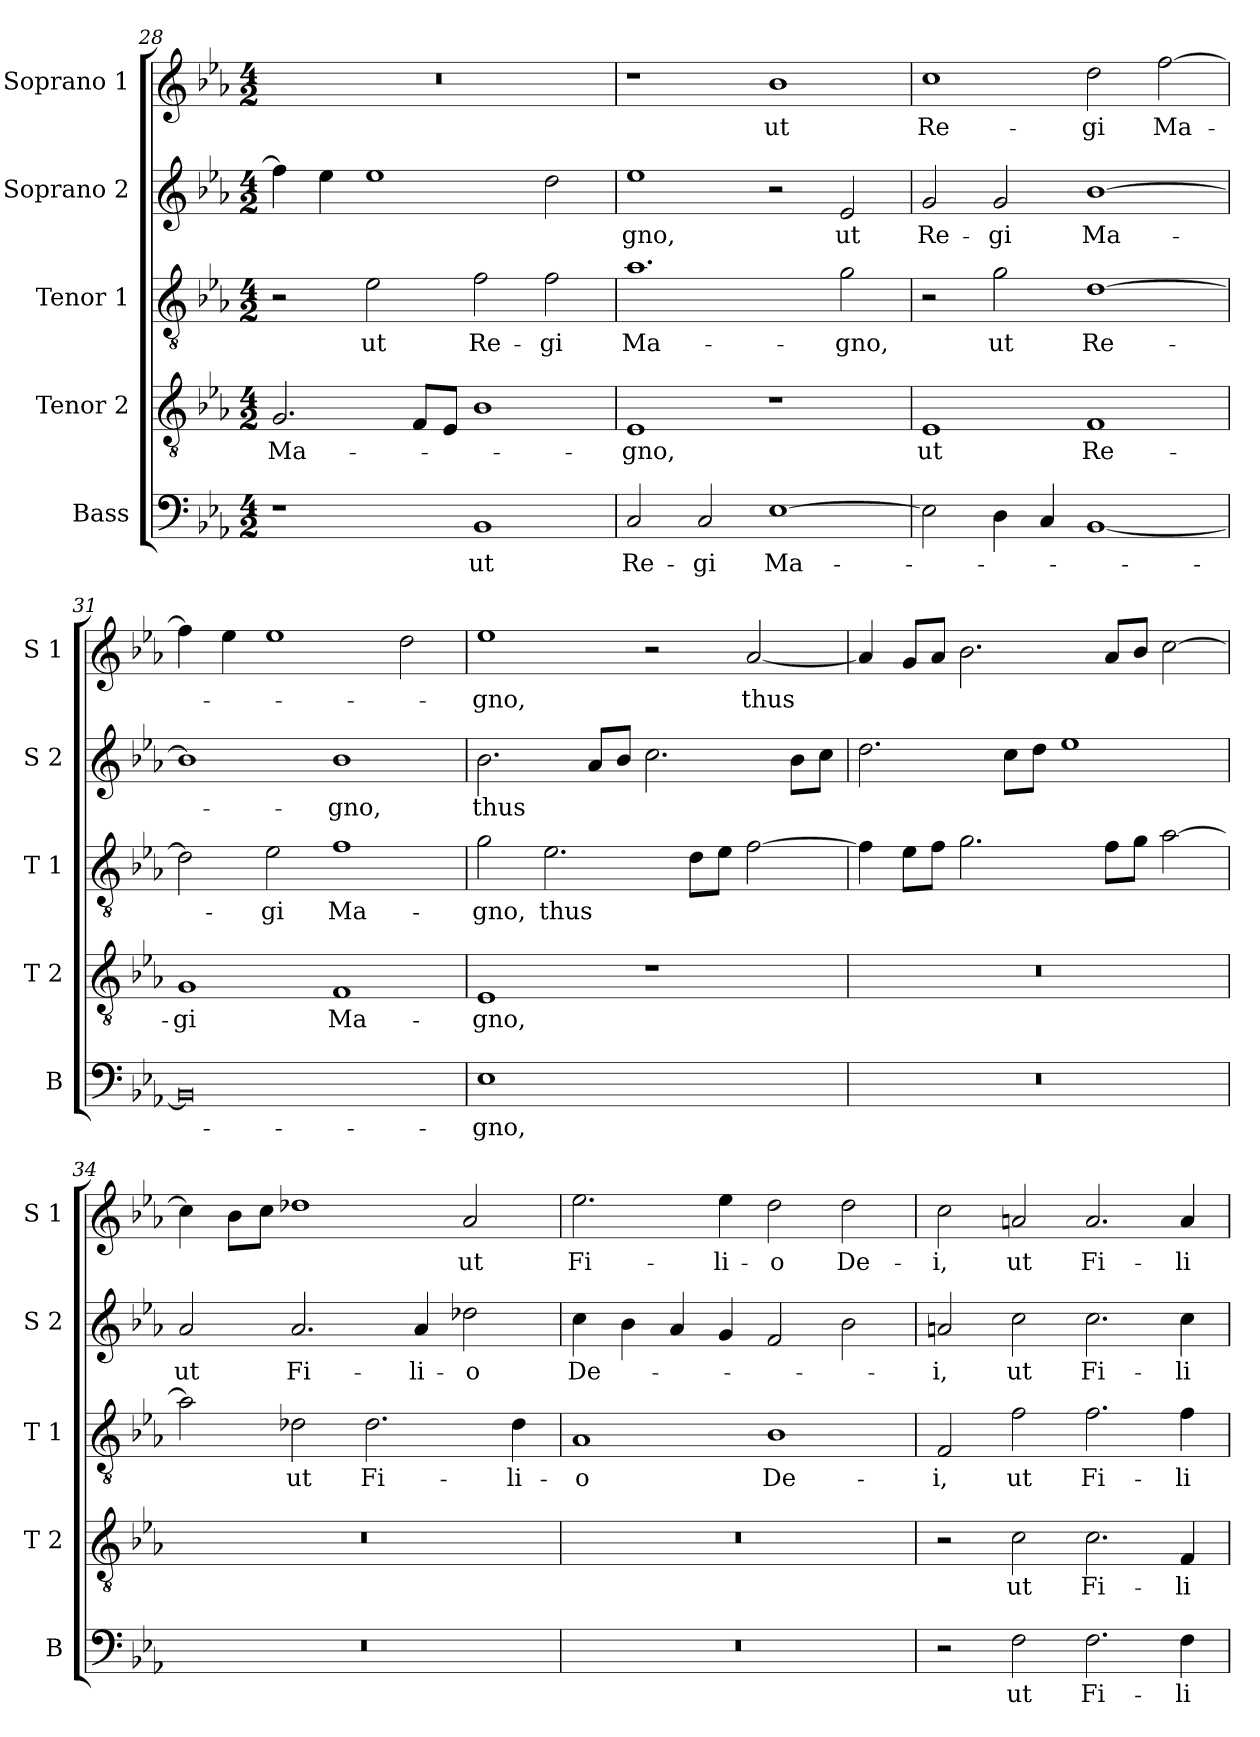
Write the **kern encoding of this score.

**kern	**text	**kern	**text	**kern	**text	**kern	**text	**kern	**text
*part5	*part5	*part4	*part4	*part3	*part3	*part2	*part2	*part1	*part1
*staff5	*staff5	*staff4	*staff4	*staff3	*staff3	*staff2	*staff2	*staff1	*staff1
*I"Bass	*	*I"Tenor 2	*	*I"Tenor 1	*	*I"Soprano 2	*	*I"Soprano 1	*
*I'B	*	*I'T 2	*	*I'T 1	*	*I'S 2	*	*I'S 1	*
*clefF4	*	*clefGv2	*	*clefGv2	*	*clefG2	*	*clefG2	*
*k[b-e-a-]	*	*k[b-e-a-]	*	*k[b-e-a-]	*	*k[b-e-a-]	*	*k[b-e-a-]	*
*E-:	*	*E-:	*	*E-:	*	*E-:	*	*E-:	*
*M4/2	*	*M4/2	*	*M4/2	*	*M4/2	*	*M4/2	*
=28	=28	=28	=28	=28	=28	=28	=28	=28	=28
!	!	!	!LO:LY:b	!	!	!	!	!	!
1r	.	2.G/	Ma-	2r	.	4ff\]	.	0r	.
.	.	.	.	.	.	4ee-\	.	.	.
!	!	!	!	!	!LO:LY:b	!	!	!	!
.	.	.	.	2e-\	ut	1ee-	.	.	.
.	.	8F/L	.	.	.	.	.	.	.
.	.	8E-/J	.	.	.	.	.	.	.
!	!LO:LY:b	!	!	!	!LO:LY:b	!	!	!	!
1BB-	ut	1B-	.	2f\	Re-	.	.	.	.
!	!	!	!	!	!LO:LY:b	!	!	!	!
.	.	.	.	2f\	-gi	2dd\	.	.	.
=29	=29	=29	=29	=29	=29	=29	=29	=29	=29
!	!LO:LY:b	!	!LO:LY:b	!	!LO:LY:b	!	!LO:LY:b	!	!
2C/	Re-	1E-	-gno,	1.a-	Ma-	1ee-	-gno,	1r	.
!	!LO:LY:b	!	!	!	!	!	!	!	!
2C/	-gi	.	.	.	.	.	.	.	.
!	!LO:LY:b	!	!	!	!	!	!	!	!LO:LY:b
[1E-	Ma-	1r	.	.	.	2r	.	1b-	ut
!	!	!	!	!	!LO:LY:b	!	!LO:LY:b	!	!
.	.	.	.	2g\	-gno,	2e-/	ut	.	.
=30	=30	=30	=30	=30	=30	=30	=30	=30	=30
!	!	!	!LO:LY:b	!	!	!	!LO:LY:b	!	!LO:LY:b
2E-\]	.	1E-	ut	2r	.	2g/	Re-	1cc	Re-
!	!	!	!	!	!LO:LY:b	!	!LO:LY:b	!	!
4D\	.	.	.	2g\	ut	2g/	-gi	.	.
4C/	.	.	.	.	.	.	.	.	.
!	!	!	!LO:LY:b	!	!LO:LY:b	!	!LO:LY:b	!	!LO:LY:b
[1BB-	.	1F	Re-	[1d	Re-	[1b-	Ma-	2dd\	-gi
!	!	!	!	!	!	!	!	!	!LO:LY:b
.	.	.	.	.	.	.	.	[2ff\	Ma-
!!LO:LB:g=z
=31	=31	=31	=31	=31	=31	=31	=31	=31	=31
!	!	!	!LO:LY:b	!	!	!	!	!	!
0BB-]	.	1G	-gi	2d\]	.	1b-]	.	4ff\]	.
.	.	.	.	.	.	.	.	4ee-\	.
!	!	!	!	!	!LO:LY:b	!	!	!	!
.	.	.	.	2e-\	-gi	.	.	1ee-	.
!	!	!	!LO:LY:b	!	!LO:LY:b	!	!LO:LY:b	!	!
.	.	1F	Ma-	1f	Ma-	1b-	-gno,	.	.
.	.	.	.	.	.	.	.	2dd\	.
=32	=32	=32	=32	=32	=32	=32	=32	=32	=32
!	!LO:LY:b	!	!LO:LY:b	!	!LO:LY:b	!	!LO:LY:b	!	!LO:LY:b
1E-	-gno,	1E-	-gno,	2g\	-gno,	2.b-\	thus	1ee-	-gno,
!	!	!	!	!	!LO:LY:b	!	!	!	!
.	.	.	.	2.e-\	thus	.	.	.	.
.	.	.	.	.	.	8a-/L	.	.	.
.	.	.	.	.	.	8b-/J	.	.	.
1ryy	.	1r	.	.	.	2.cc\	.	2r	.
.	.	.	.	8d\L	.	.	.	.	.
.	.	.	.	8e-\J	.	.	.	.	.
!	!	!	!	!	!	!	!	!	!LO:LY:b
.	.	.	.	[2f\	.	.	.	[2a-/	thus
.	.	.	.	.	.	8b-\L	.	.	.
.	.	.	.	.	.	8cc\J	.	.	.
=33	=33	=33	=33	=33	=33	=33	=33	=33	=33
0r	.	0r	.	4f\]	.	2.dd\	.	4a-/]	.
.	.	.	.	8e-\L	.	.	.	8g/L	.
.	.	.	.	8f\J	.	.	.	8a-/J	.
.	.	.	.	2.g\	.	.	.	2.b-\	.
.	.	.	.	.	.	8cc\L	.	.	.
.	.	.	.	.	.	8dd\J	.	.	.
.	.	.	.	.	.	1ee-	.	.	.
.	.	.	.	8f\L	.	.	.	8a-/L	.
.	.	.	.	8g\J	.	.	.	8b-/J	.
.	.	.	.	[2a-\	.	.	.	[2cc\	.
=34	=34	=34	=34	=34	=34	=34	=34	=34	=34
!	!	!	!	!	!	!	!LO:LY:b	!	!
0r	.	0r	.	2a-\]	.	2a-/	ut	4cc\]	.
.	.	.	.	.	.	.	.	8b-\L	.
.	.	.	.	.	.	.	.	8cc\J	.
!	!	!	!	!	!LO:LY:b	!	!LO:LY:b	!	!
.	.	.	.	2d-X\	ut	2.a-/	Fi-	1dd-X	.
!	!	!	!	!	!LO:LY:b	!	!	!	!
.	.	.	.	2.d-\	Fi-	.	.	.	.
!	!	!	!	!	!	!	!LO:LY:b	!	!
.	.	.	.	.	.	4a-/	-li-	.	.
!	!	!	!	!	!	!	!LO:LY:b	!	!LO:LY:b
.	.	.	.	.	.	2dd-X\	-o	2a-/	ut
!	!	!	!	!	!LO:LY:b	!	!	!	!
.	.	.	.	4d-\	-li-	.	.	.	.
=35	=35	=35	=35	=35	=35	=35	=35	=35	=35
!	!	!	!	!	!LO:LY:b	!	!LO:LY:b	!	!LO:LY:b
0r	.	0r	.	1A-	-o	4cc\	De-	2.ee-\	Fi-
.	.	.	.	.	.	4b-\	.	.	.
.	.	.	.	.	.	4a-/	.	.	.
!	!	!	!	!	!	!	!	!	!LO:LY:b
.	.	.	.	.	.	4g/	.	4ee-\	-li-
!	!	!	!	!	!LO:LY:b	!	!	!	!LO:LY:b
.	.	.	.	1B-	De-	2f/	.	2dd\	-o
!	!	!	!	!	!	!	!	!	!LO:LY:b
.	.	.	.	.	.	2b-\	.	2dd\	De-
!!LO:LB:g=z
=36	=36	=36	=36	=36	=36	=36	=36	=36	=36
!	!	!	!	!	!LO:LY:b	!	!LO:LY:b	!	!LO:LY:b
2r	.	2r	.	2F/	-i,	2an/	-i,	2cc\	-i,
!	!LO:LY:b	!	!LO:LY:b	!	!LO:LY:b	!	!LO:LY:b	!	!LO:LY:b
2F\	ut	2c\	ut	2f\	ut	2cc\	ut	2an/	ut
!	!LO:LY:b	!	!LO:LY:b	!	!LO:LY:b	!	!LO:LY:b	!	!LO:LY:b
2.F\	Fi-	2.c\	Fi-	2.f\	Fi-	2.cc\	Fi-	2.a/	Fi-
!	!LO:LY:b	!	!LO:LY:b	!	!LO:LY:b	!	!LO:LY:b	!	!LO:LY:b
4F\	-li-	4F/	-li-	4f\	-li-	4cc\	-li-	4a/	-li-
=	=	=	=	=	=	=	=	=	=
*-	*-	*-	*-	*-	*-	*-	*-	*-	*-
